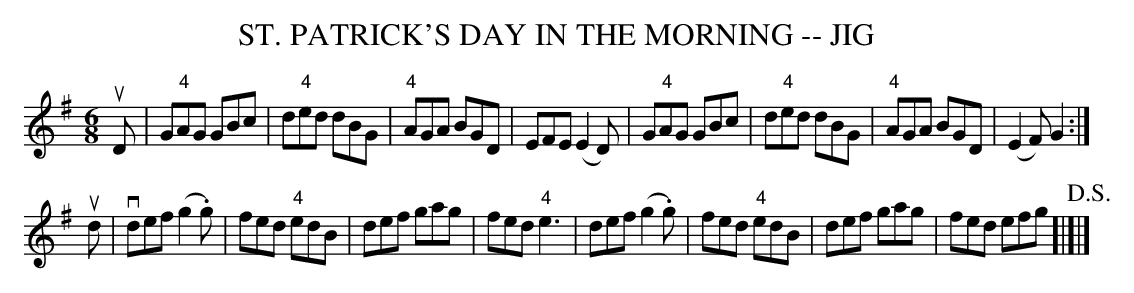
X:1
T: ST. PATRICK'S DAY IN THE MORNING -- JIG
M: 6/8
L: 1/8
K: G
uD !Segno![|]\
| G"4"AG GBc | d"4"ed dBG | "4"AGA BGD | EFE (E2D) \
| G"4"AG GBc | d"4"ed dBG | "4"AGA BGD | (E2F) G2 :|
ud \
| vdef (g2.g) | fed "4"edB | def gag | fed "4"e3 \
|  def (g2.g) | fed "4"edB | def gag | fed efg !D.S.![|]|]
